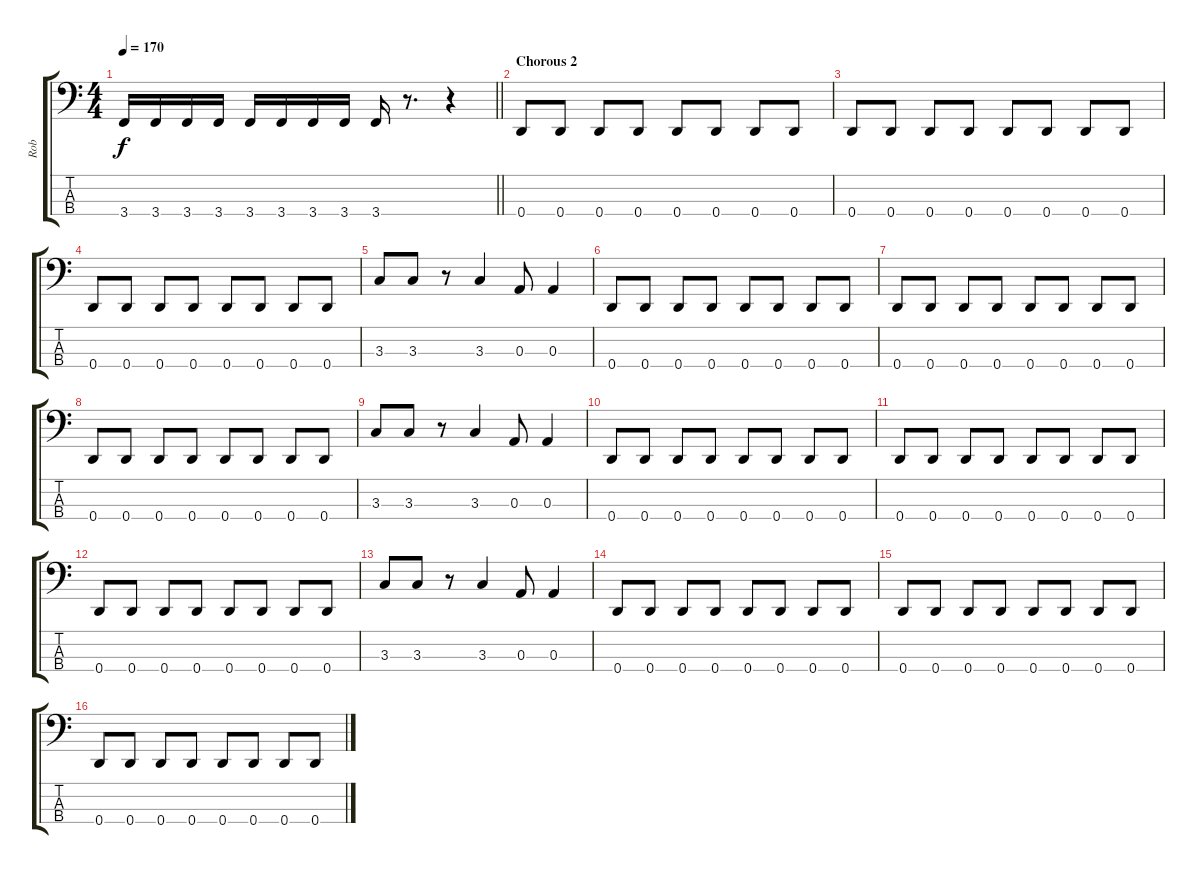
\track ("Rob" "Rob") {instrument electricbassfinger}
\staff {score tabs}
\tuning (G2 D2 A1 D1) {hide}
\ts (4 4)
\tempo 170
\clef f4
\barLineRight lightlight
\ks c
3.4.16{dy f} 3.4.16 3.4.16 3.4.16 3.4.16 3.4.16 3.4.16 3.4.16 3.4.16 r.8{d} r.4 |
\section ("" "Chorous 2")
0.4.8 0.4.8 0.4.8 0.4.8 0.4.8 0.4.8 0.4.8 0.4.8 |
0.4.8 0.4.8 0.4.8 0.4.8 0.4.8 0.4.8 0.4.8 0.4.8 |
0.4.8 0.4.8 0.4.8 0.4.8 0.4.8 0.4.8 0.4.8 0.4.8 |
3.3.8 3.3.8 r.8 3.3.4 0.3.8 0.3.4 |
0.4.8 0.4.8 0.4.8 0.4.8 0.4.8 0.4.8 0.4.8 0.4.8 |
0.4.8 0.4.8 0.4.8 0.4.8 0.4.8 0.4.8 0.4.8 0.4.8 |
0.4.8 0.4.8 0.4.8 0.4.8 0.4.8 0.4.8 0.4.8 0.4.8 |
3.3.8 3.3.8 r.8 3.3.4 0.3.8 0.3.4 |
0.4.8 0.4.8 0.4.8 0.4.8 0.4.8 0.4.8 0.4.8 0.4.8 |
0.4.8 0.4.8 0.4.8 0.4.8 0.4.8 0.4.8 0.4.8 0.4.8 |
0.4.8 0.4.8 0.4.8 0.4.8 0.4.8 0.4.8 0.4.8 0.4.8 |
3.3.8 3.3.8 r.8 3.3.4 0.3.8 0.3.4 |
0.4.8 0.4.8 0.4.8 0.4.8 0.4.8 0.4.8 0.4.8 0.4.8 |
0.4.8 0.4.8 0.4.8 0.4.8 0.4.8 0.4.8 0.4.8 0.4.8 |
0.4.8 0.4.8 0.4.8 0.4.8 0.4.8 0.4.8 0.4.8 0.4.8
